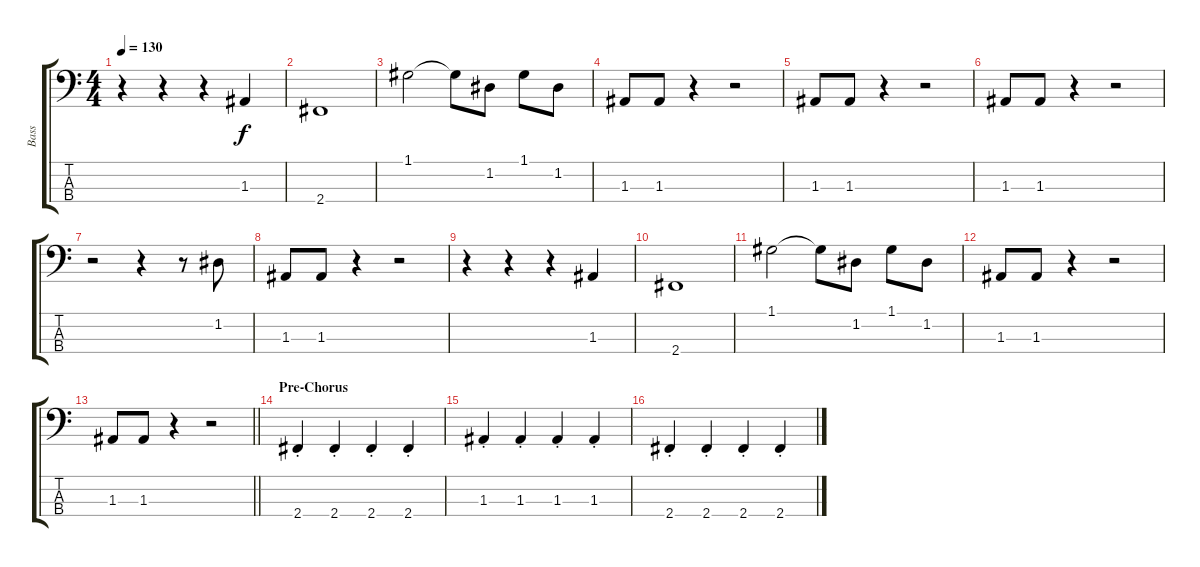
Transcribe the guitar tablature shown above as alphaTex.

\track ("Bass" "Bass") {instrument electricbassfinger}
\staff {score tabs}
\tuning (G2 D2 A1 E1) {hide}
\ts (4 4)
\tempo 130
\clef f4
\ks c
r.4{dy f} r.4 r.4 1.3.4 |
2.4.1 |
1.1.2 1.1{t}.8 1.2.8 1.1.8 1.2.8 |
1.3.8 1.3.8 r.4 r.2 |
1.3.8 1.3.8 r.4 r.2 |
1.3.8 1.3.8 r.4 r.2 |
r.2 r.4 r.8 1.2.8 |
1.3.8 1.3.8 r.4 r.2 |
r.4 r.4 r.4 1.3.4 |
2.4.1 |
1.1.2 1.1{t}.8 1.2.8 1.1.8 1.2.8 |
1.3.8 1.3.8 r.4 r.2 |
\barLineRight lightlight
1.3.8 1.3.8 r.4 r.2 |
\section ("" "Pre-Chorus")
2.4{st}.4 2.4{st}.4 2.4{st}.4 2.4{st}.4 |
1.3{st}.4 1.3{st}.4 1.3{st}.4 1.3{st}.4 |
2.4{st}.4 2.4{st}.4 2.4{st}.4 2.4{st}.4
